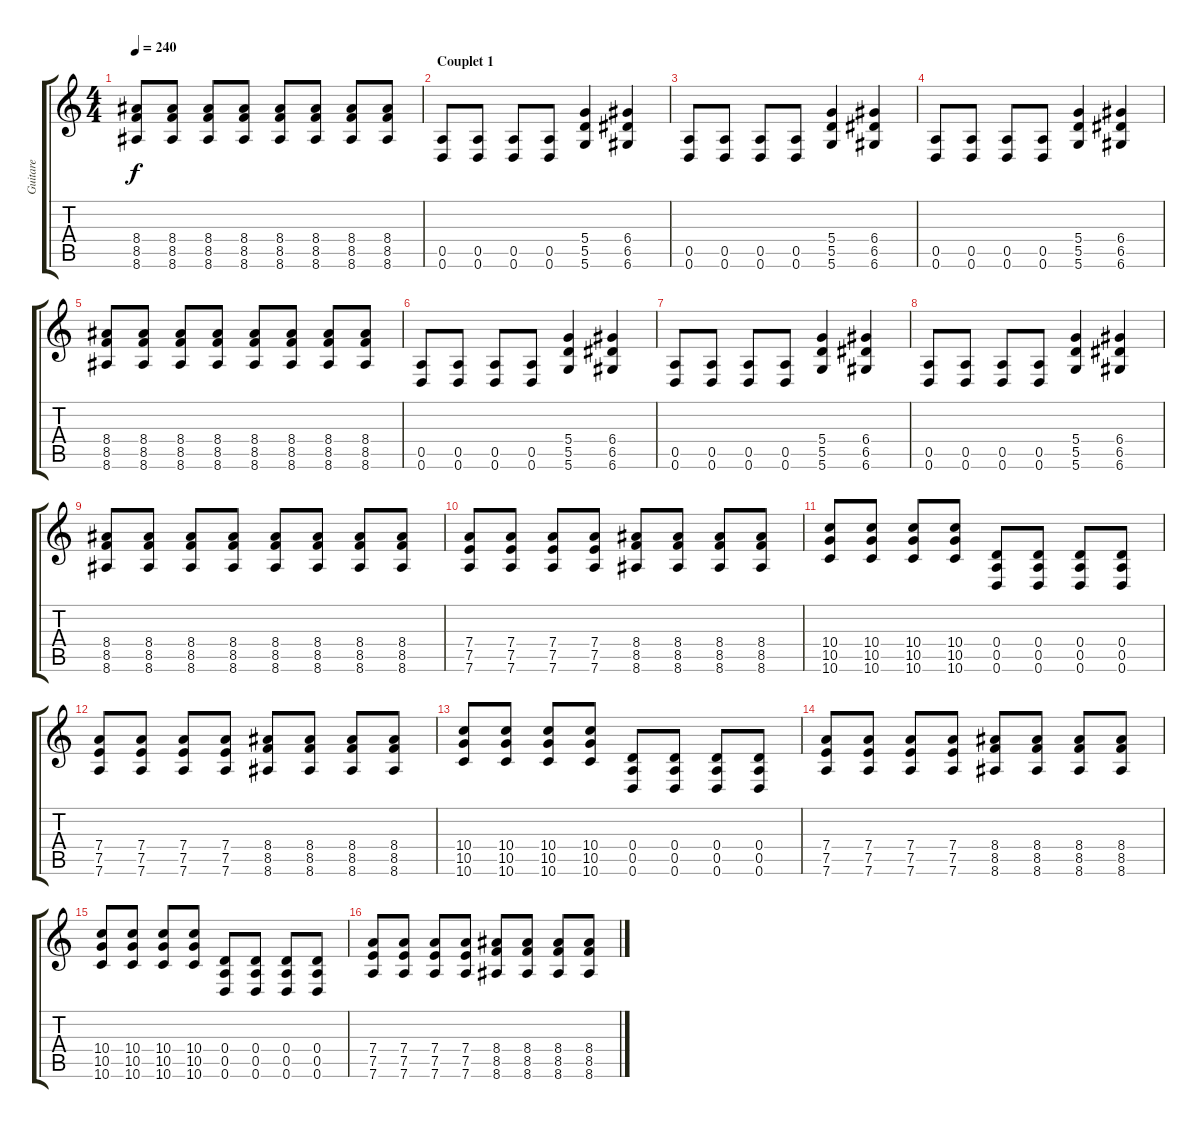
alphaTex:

\track ("Guitare" "Guitare") {instrument overdrivenguitar}
\staff {score tabs}
\tuning (E4 B3 G3 D3 A2 D2) {hide}
\ts (4 4)
\tempo 240
\clef g2
\ks c
(8.4 8.5 8.6).8{dy f} (8.4 8.5 8.6).8 (8.4 8.5 8.6).8 (8.4 8.5 8.6).8 (8.4 8.5 8.6).8 (8.4 8.5 8.6).8 (8.4 8.5 8.6).8 (8.4 8.5 8.6).8 |
\section ("" "Couplet 1")
(0.5 0.6).8 (0.5 0.6).8 (0.5 0.6).8 (0.5 0.6).8 (5.4 5.5 5.6).4 (6.4 6.5 6.6).4 |
(0.5 0.6).8 (0.5 0.6).8 (0.5 0.6).8 (0.5 0.6).8 (5.4 5.5 5.6).4 (6.4 6.5 6.6).4 |
(0.5 0.6).8 (0.5 0.6).8 (0.5 0.6).8 (0.5 0.6).8 (5.4 5.5 5.6).4 (6.4 6.5 6.6).4 |
(8.4 8.5 8.6).8 (8.4 8.5 8.6).8 (8.4 8.5 8.6).8 (8.4 8.5 8.6).8 (8.4 8.5 8.6).8 (8.4 8.5 8.6).8 (8.4 8.5 8.6).8 (8.4 8.5 8.6).8 |
(0.5 0.6).8 (0.5 0.6).8 (0.5 0.6).8 (0.5 0.6).8 (5.4 5.5 5.6).4 (6.4 6.5 6.6).4 |
(0.5 0.6).8 (0.5 0.6).8 (0.5 0.6).8 (0.5 0.6).8 (5.4 5.5 5.6).4 (6.4 6.5 6.6).4 |
(0.5 0.6).8 (0.5 0.6).8 (0.5 0.6).8 (0.5 0.6).8 (5.4 5.5 5.6).4 (6.4 6.5 6.6).4 |
(8.4 8.5 8.6).8 (8.4 8.5 8.6).8 (8.4 8.5 8.6).8 (8.4 8.5 8.6).8 (8.4 8.5 8.6).8 (8.4 8.5 8.6).8 (8.4 8.5 8.6).8 (8.4 8.5 8.6).8 |
(7.4 7.5 7.6).8 (7.4 7.5 7.6).8 (7.4 7.5 7.6).8 (7.4 7.5 7.6).8 (8.4 8.5 8.6).8 (8.4 8.5 8.6).8 (8.4 8.5 8.6).8 (8.4 8.5 8.6).8 |
(10.4 10.5 10.6).8 (10.4 10.5 10.6).8 (10.4 10.5 10.6).8 (10.4 10.5 10.6).8 (0.4 0.5 0.6).8 (0.4 0.5 0.6).8 (0.4 0.5 0.6).8 (0.4 0.5 0.6).8 |
(7.4 7.5 7.6).8 (7.4 7.5 7.6).8 (7.4 7.5 7.6).8 (7.4 7.5 7.6).8 (8.4 8.5 8.6).8 (8.4 8.5 8.6).8 (8.4 8.5 8.6).8 (8.4 8.5 8.6).8 |
(10.4 10.5 10.6).8 (10.4 10.5 10.6).8 (10.4 10.5 10.6).8 (10.4 10.5 10.6).8 (0.4 0.5 0.6).8 (0.4 0.5 0.6).8 (0.4 0.5 0.6).8 (0.4 0.5 0.6).8 |
(7.4 7.5 7.6).8 (7.4 7.5 7.6).8 (7.4 7.5 7.6).8 (7.4 7.5 7.6).8 (8.4 8.5 8.6).8 (8.4 8.5 8.6).8 (8.4 8.5 8.6).8 (8.4 8.5 8.6).8 |
(10.4 10.5 10.6).8 (10.4 10.5 10.6).8 (10.4 10.5 10.6).8 (10.4 10.5 10.6).8 (0.4 0.5 0.6).8 (0.4 0.5 0.6).8 (0.4 0.5 0.6).8 (0.4 0.5 0.6).8 |
(7.4 7.5 7.6).8 (7.4 7.5 7.6).8 (7.4 7.5 7.6).8 (7.4 7.5 7.6).8 (8.4 8.5 8.6).8 (8.4 8.5 8.6).8 (8.4 8.5 8.6).8 (8.4 8.5 8.6).8
